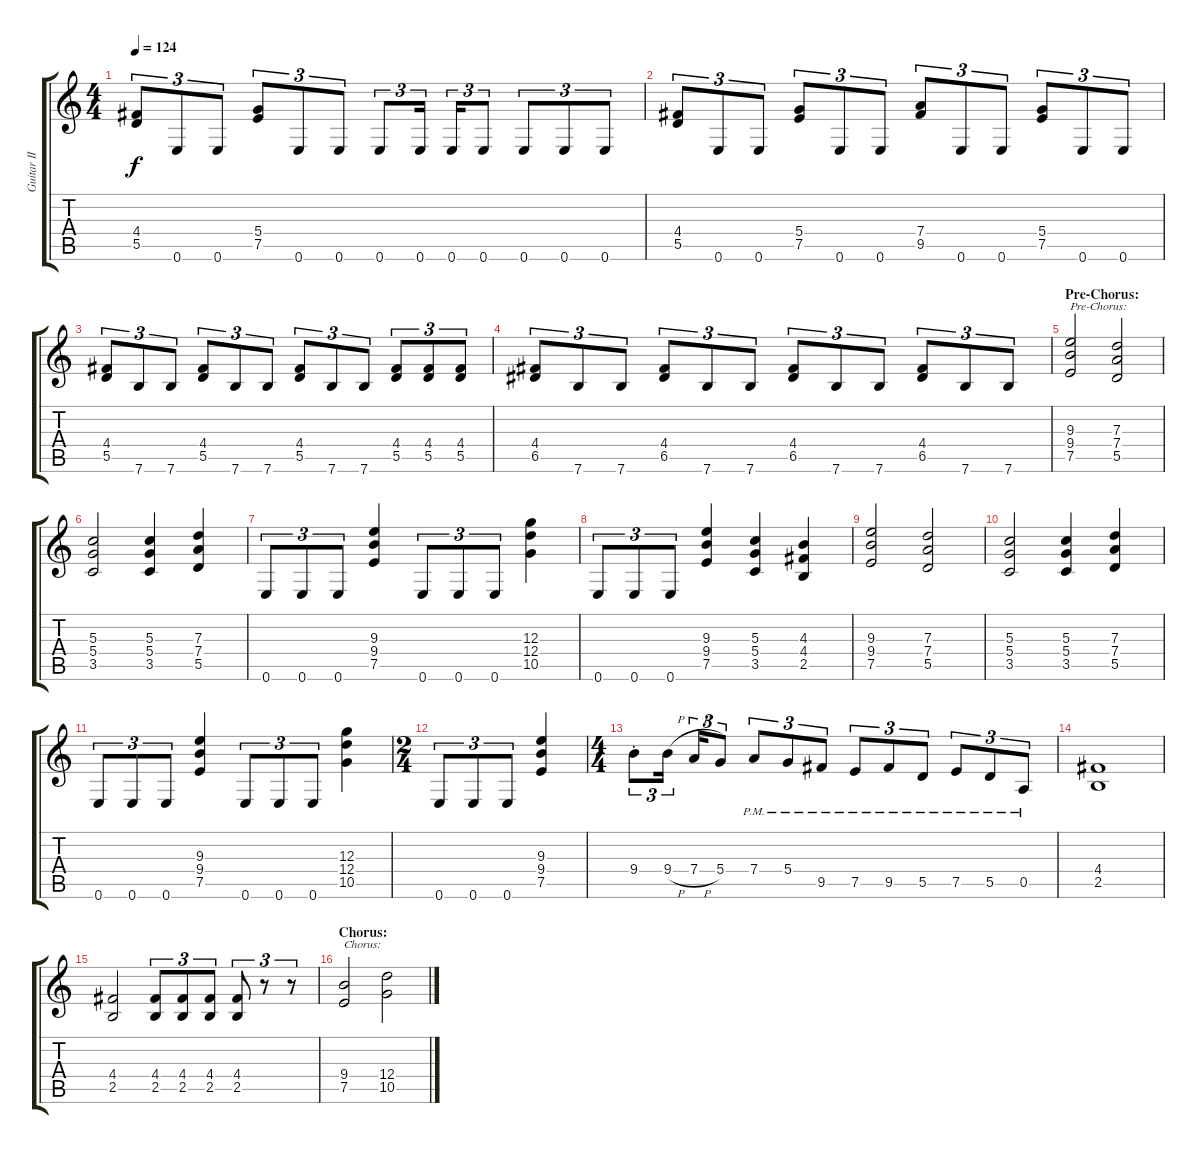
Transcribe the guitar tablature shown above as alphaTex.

\track ("Guitar II" "Guitar II") {instrument distortionguitar}
\staff {score tabs}
\tuning (E4 B3 G3 D3 A2 E2) {hide}
\ts (4 4)
\tempo 124
\clef g2
\ks c
(4.4 5.5).8{tu (3 2) dy f} 0.6.8{tu (3 2)} 0.6.8{tu (3 2)} (5.4 7.5).8{tu (3 2)} 0.6.8{tu (3 2)} 0.6.8{tu (3 2)} 0.6.8{tu (3 2)} 0.6.16{tu (3 2)} 0.6.16{tu (3 2)} 0.6.8{tu (3 2)} 0.6.8{tu (3 2)} 0.6.8{tu (3 2)} 0.6.8{tu (3 2)} |
(4.4 5.5).8{tu (3 2)} 0.6.8{tu (3 2)} 0.6.8{tu (3 2)} (5.4 7.5).8{tu (3 2)} 0.6.8{tu (3 2)} 0.6.8{tu (3 2)} (7.4 9.5).8{tu (3 2)} 0.6.8{tu (3 2)} 0.6.8{tu (3 2)} (5.4 7.5).8{tu (3 2)} 0.6.8{tu (3 2)} 0.6.8{tu (3 2)} |
(4.4 5.5).8{tu (3 2)} 7.6.8{tu (3 2)} 7.6.8{tu (3 2)} (4.4 5.5).8{tu (3 2)} 7.6.8{tu (3 2)} 7.6.8{tu (3 2)} (4.4 5.5).8{tu (3 2)} 7.6.8{tu (3 2)} 7.6.8{tu (3 2)} (4.4 5.5).8{tu (3 2)} (4.4 5.5).8{tu (3 2)} (4.4 5.5).8{tu (3 2)} |
(4.4 6.5).8{tu (3 2)} 7.6.8{tu (3 2)} 7.6.8{tu (3 2)} (4.4 6.5).8{tu (3 2)} 7.6.8{tu (3 2)} 7.6.8{tu (3 2)} (4.4 6.5).8{tu (3 2)} 7.6.8{tu (3 2)} 7.6.8{tu (3 2)} (4.4 6.5).8{tu (3 2)} 7.6.8{tu (3 2)} 7.6.8{tu (3 2)} |
\section ("" "Pre-Chorus:")
(9.3 9.4 7.5).2{txt "Pre-Chorus:"} (7.3 7.4 5.5).2 |
(5.3 5.4 3.5).2 (5.3 5.4 3.5).4 (7.3 7.4 5.5).4 |
0.6.8{tu (3 2)} 0.6.8{tu (3 2)} 0.6.8{tu (3 2)} (9.3 9.4 7.5).4 0.6.8{tu (3 2)} 0.6.8{tu (3 2)} 0.6.8{tu (3 2)} (12.3 12.4 10.5).4 |
0.6.8{tu (3 2)} 0.6.8{tu (3 2)} 0.6.8{tu (3 2)} (9.3 9.4 7.5).4 (5.3 5.4 3.5).4 (4.3 4.4 2.5).4 |
(9.3 9.4 7.5).2 (7.3 7.4 5.5).2 |
(5.3 5.4 3.5).2 (5.3 5.4 3.5).4 (7.3 7.4 5.5).4 |
0.6.8{tu (3 2)} 0.6.8{tu (3 2)} 0.6.8{tu (3 2)} (9.3 9.4 7.5).4 0.6.8{tu (3 2)} 0.6.8{tu (3 2)} 0.6.8{tu (3 2)} (12.3 12.4 10.5).4 |
\ts (2 4)
0.6.8{tu (3 2)} 0.6.8{tu (3 2)} 0.6.8{tu (3 2)} (9.3 9.4 7.5).4 |
\ts (4 4)
9.4{st}.8{tu (3 2)} 9.4{h}.16{tu (3 2)} 7.4{h}.16{tu (3 2)} 5.4.8{tu (3 2)} 7.4{pm}.8{tu (3 2)} 5.4{pm}.8{tu (3 2)} 9.5{pm}.8{tu (3 2)} 7.5{pm}.8{tu (3 2)} 9.5{pm}.8{tu (3 2)} 5.5{pm}.8{tu (3 2)} 7.5{pm}.8{tu (3 2)} 5.5{pm}.8{tu (3 2)} 0.5{pm}.8{tu (3 2)} |
(4.4 2.5).1 |
(4.4 2.5).2 (4.4 2.5).8{tu (3 2)} (4.4 2.5).8{tu (3 2)} (4.4 2.5).8{tu (3 2)} (4.4 2.5).8{tu (3 2)} r.8{tu (3 2)} r.8{tu (3 2)} |
\section ("" "Chorus:")
(9.4 7.5).2{txt "Chorus:"} (12.4 10.5).2
